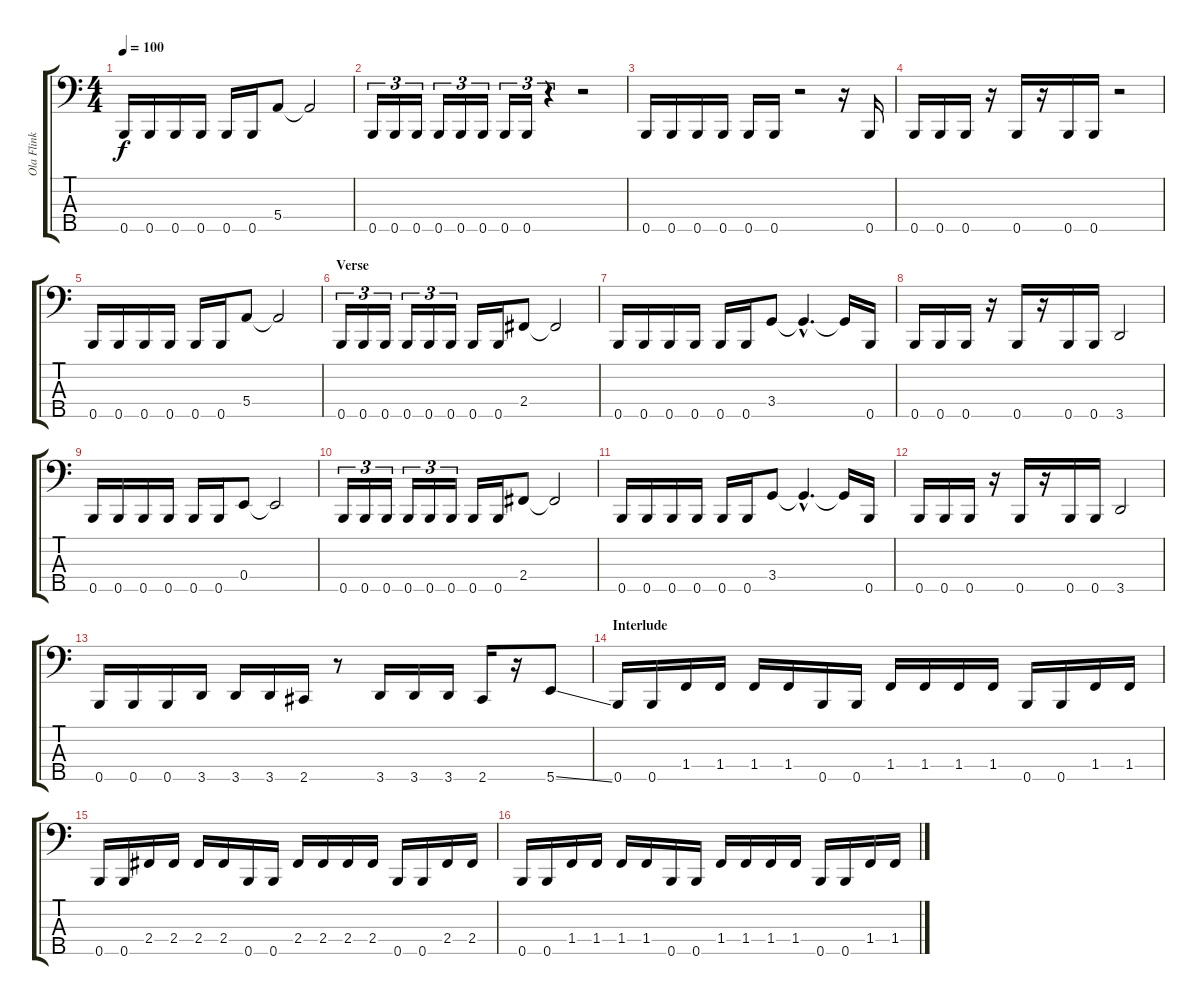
\track ("Ola Flink" "Ola Flink") {instrument electricbassfinger}
\staff {score tabs}
\tuning (G2 D2 A1 E1 B0) {hide}
\ts (4 4)
\tempo 100
\clef f4
\ks c
0.5.16{dy f} 0.5.16 0.5.16 0.5.16 0.5.16 0.5.16 5.4.8 5.4{t}.2 |
0.5.16{tu (3 2)} 0.5.16{tu (3 2)} 0.5.16{tu (3 2)} 0.5.16{tu (3 2)} 0.5.16{tu (3 2)} 0.5.16{tu (3 2)} 0.5.16{tu (3 2)} 0.5.16{tu (3 2)} r.4{tu (3 2)} r.2 |
0.5.16 0.5.16 0.5.16 0.5.16 0.5.16 0.5.16 r.2 r.16 0.5.16 |
0.5.16 0.5.16 0.5.16 r.16 0.5.16 r.16 0.5.16 0.5.16 r.2 |
0.5.16 0.5.16 0.5.16 0.5.16 0.5.16 0.5.16 5.4.8 5.4{t}.2 |
\section ("" "Verse")
0.5.16{tu (3 2)} 0.5.16{tu (3 2)} 0.5.16{tu (3 2)} 0.5.16{tu (3 2)} 0.5.16{tu (3 2)} 0.5.16{tu (3 2)} 0.5.16 0.5.16 2.4.8 2.4{t}.2 |
0.5.16 0.5.16 0.5.16 0.5.16 0.5.16 0.5.16 3.4.8 3.4{hac t}.4{d} 3.4{t}.16 0.5.16 |
0.5.16 0.5.16 0.5.16 r.16 0.5.16 r.16 0.5.16 0.5.16 3.5.2 |
0.5.16 0.5.16 0.5.16 0.5.16 0.5.16 0.5.16 0.4.8 0.4{t}.2 |
0.5.16{tu (3 2)} 0.5.16{tu (3 2)} 0.5.16{tu (3 2)} 0.5.16{tu (3 2)} 0.5.16{tu (3 2)} 0.5.16{tu (3 2)} 0.5.16 0.5.16 2.4.8 2.4{t}.2 |
0.5.16 0.5.16 0.5.16 0.5.16 0.5.16 0.5.16 3.4.8 3.4{hac t}.4{d} 3.4{t}.16 0.5.16 |
0.5.16 0.5.16 0.5.16 r.16 0.5.16 r.16 0.5.16 0.5.16 3.5.2 |
0.5.16 0.5.16 0.5.16 3.5.16 3.5.16 3.5.16 2.5.16 r.8 3.5.16 3.5.16 3.5.16 2.5.16 r.16 5.5{ss}.8 |
\section ("" "Interlude")
0.5.16 0.5.16 1.4.16 1.4.16 1.4.16 1.4.16 0.5.16 0.5.16 1.4.16 1.4.16 1.4.16 1.4.16 0.5.16 0.5.16 1.4.16 1.4.16 |
0.5.16 0.5.16 2.4.16 2.4.16 2.4.16 2.4.16 0.5.16 0.5.16 2.4.16 2.4.16 2.4.16 2.4.16 0.5.16 0.5.16 2.4.16 2.4.16 |
0.5.16 0.5.16 1.4.16 1.4.16 1.4.16 1.4.16 0.5.16 0.5.16 1.4.16 1.4.16 1.4.16 1.4.16 0.5.16 0.5.16 1.4.16 1.4.16
